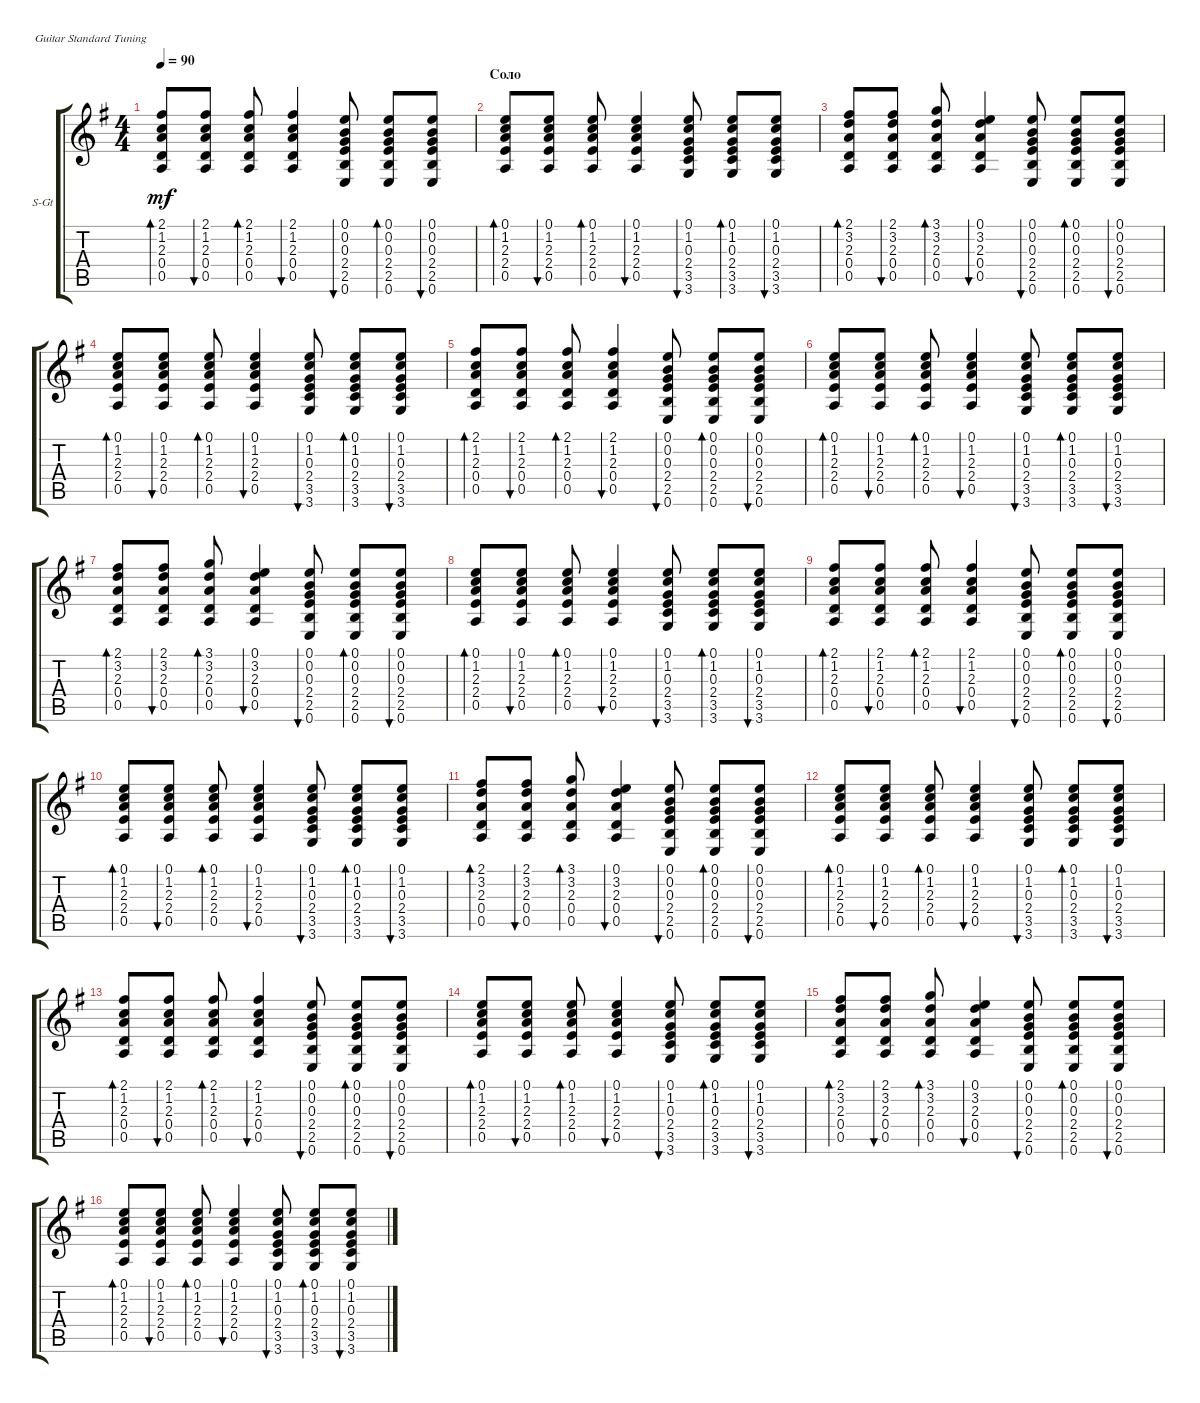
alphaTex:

\defaultSystemsLayout 4
\bracketExtendMode groupsimilarinstruments
\firstSystemTrackNameOrientation horizontal
\otherSystemsTrackNameOrientation horizontal
\track ("РИТМ" "S-Gt") {instrument acousticguitarsteel}
\staff {score tabs}
\tuning (E4 B3 G3 D3 A2 E2)
\ts (4 4)
\tempo 90
\clef g2
\ks eminor
(1.2 2.1 2.3 0.4 0.5).8{bd 30 dy mf} (1.2 2.1 2.3 0.4 0.5).8{bu 30} (1.2 2.1 2.3 0.4 0.5).8{bd 30} (0.5 0.4 2.3 1.2 2.1).4{bu 30} (0.6 2.5 2.4 0.3 0.2 0.1).8{bu 30} (0.6 2.5 2.4 0.3 0.2 0.1).8{bd 30} (0.6 2.5 2.4 0.3 0.2 0.1).8{bu 30} |
\section ("" "Соло")
(0.5 2.4 2.3 1.2 0.1).8{bd 30} (0.5 2.4 2.3 1.2 0.1).8{bu 30} (0.5 2.4 2.3 1.2 0.1).8{bd 30} (1.2 0.1 2.3 2.4 0.5).4{bu 30} (1.2 0.1 0.3 2.4 3.5 3.6).8{bu 30} (1.2 0.1 0.3 2.4 3.5 3.6).8{bd 30} (1.2 0.1 0.3 2.4 3.5 3.6).8{bu 30} |
(3.2 2.1 2.3 0.4 0.5).8{bd 30} (3.2 2.1 2.3 0.4 0.5).8{bu 30} (3.2 3.1 2.3 0.4 0.5).8{bd 30} (0.5 0.4 2.3 3.2 0.1).4{bu 30} (0.6 2.5 2.4 0.3 0.2 0.1).8{bu 30} (0.6 2.5 2.4 0.3 0.2 0.1).8{bd 30} (0.6 2.5 2.4 0.3 0.2 0.1).8{bu 30} |
(0.5 2.4 2.3 1.2 0.1).8{bd 30} (0.5 2.4 2.3 1.2 0.1).8{bu 30} (0.5 2.4 2.3 1.2 0.1).8{bd 30} (1.2 0.1 2.3 2.4 0.5).4{bu 30} (1.2 0.1 0.3 2.4 3.5 3.6).8{bu 30} (1.2 0.1 0.3 2.4 3.5 3.6).8{bd 30} (1.2 0.1 0.3 2.4 3.5 3.6).8{bu 30} |
(1.2 2.1 2.3 0.4 0.5).8{bd 30} (1.2 2.1 2.3 0.4 0.5).8{bu 30} (1.2 2.1 2.3 0.4 0.5).8{bd 30} (0.5 0.4 2.3 1.2 2.1).4{bu 30} (0.6 2.5 2.4 0.3 0.2 0.1).8{bu 30} (0.6 2.5 2.4 0.3 0.2 0.1).8{bd 30} (0.6 2.5 2.4 0.3 0.2 0.1).8{bu 30} |
(0.5 2.4 2.3 1.2 0.1).8{bd 30} (0.5 2.4 2.3 1.2 0.1).8{bu 30} (0.5 2.4 2.3 1.2 0.1).8{bd 30} (1.2 0.1 2.3 2.4 0.5).4{bu 30} (1.2 0.1 0.3 2.4 3.5 3.6).8{bu 30} (1.2 0.1 0.3 2.4 3.5 3.6).8{bd 30} (1.2 0.1 0.3 2.4 3.5 3.6).8{bu 30} |
(3.2 2.1 2.3 0.4 0.5).8{bd 30} (3.2 2.1 2.3 0.4 0.5).8{bu 30} (3.2 3.1 2.3 0.4 0.5).8{bd 30} (0.5 0.4 2.3 3.2 0.1).4{bu 30} (0.6 2.5 2.4 0.3 0.2 0.1).8{bu 30} (0.6 2.5 2.4 0.3 0.2 0.1).8{bd 30} (0.6 2.5 2.4 0.3 0.2 0.1).8{bu 30} |
(0.5 2.4 2.3 1.2 0.1).8{bd 30} (0.5 2.4 2.3 1.2 0.1).8{bu 30} (0.5 2.4 2.3 1.2 0.1).8{bd 30} (1.2 0.1 2.3 2.4 0.5).4{bu 30} (1.2 0.1 0.3 2.4 3.5 3.6).8{bu 30} (1.2 0.1 0.3 2.4 3.5 3.6).8{bd 30} (1.2 0.1 0.3 2.4 3.5 3.6).8{bu 30} |
(1.2 2.1 2.3 0.4 0.5).8{bd 30} (1.2 2.1 2.3 0.4 0.5).8{bu 30} (1.2 2.1 2.3 0.4 0.5).8{bd 30} (0.5 0.4 2.3 1.2 2.1).4{bu 30} (0.6 2.5 2.4 0.3 0.2 0.1).8{bu 30} (0.6 2.5 2.4 0.3 0.2 0.1).8{bd 30} (0.6 2.5 2.4 0.3 0.2 0.1).8{bu 30} |
(0.5 2.4 2.3 1.2 0.1).8{bd 30} (0.5 2.4 2.3 1.2 0.1).8{bu 30} (0.5 2.4 2.3 1.2 0.1).8{bd 30} (1.2 0.1 2.3 2.4 0.5).4{bu 30} (1.2 0.1 0.3 2.4 3.5 3.6).8{bu 30} (1.2 0.1 0.3 2.4 3.5 3.6).8{bd 30} (1.2 0.1 0.3 2.4 3.5 3.6).8{bu 30} |
(3.2 2.1 2.3 0.4 0.5).8{bd 30} (3.2 2.1 2.3 0.4 0.5).8{bu 30} (3.2 3.1 2.3 0.4 0.5).8{bd 30} (0.5 0.4 2.3 3.2 0.1).4{bu 30} (0.6 2.5 2.4 0.3 0.2 0.1).8{bu 30} (0.6 2.5 2.4 0.3 0.2 0.1).8{bd 30} (0.6 2.5 2.4 0.3 0.2 0.1).8{bu 30} |
(0.5 2.4 2.3 1.2 0.1).8{bd 30} (0.5 2.4 2.3 1.2 0.1).8{bu 30} (0.5 2.4 2.3 1.2 0.1).8{bd 30} (1.2 0.1 2.3 2.4 0.5).4{bu 30} (1.2 0.1 0.3 2.4 3.5 3.6).8{bu 30} (1.2 0.1 0.3 2.4 3.5 3.6).8{bd 30} (1.2 0.1 0.3 2.4 3.5 3.6).8{bu 30} |
(1.2 2.1 2.3 0.4 0.5).8{bd 30} (1.2 2.1 2.3 0.4 0.5).8{bu 30} (1.2 2.1 2.3 0.4 0.5).8{bd 30} (0.5 0.4 2.3 1.2 2.1).4{bu 30} (0.6 2.5 2.4 0.3 0.2 0.1).8{bu 30} (0.6 2.5 2.4 0.3 0.2 0.1).8{bd 30} (0.6 2.5 2.4 0.3 0.2 0.1).8{bu 30} |
(0.5 2.4 2.3 1.2 0.1).8{bd 30} (0.5 2.4 2.3 1.2 0.1).8{bu 30} (0.5 2.4 2.3 1.2 0.1).8{bd 30} (1.2 0.1 2.3 2.4 0.5).4{bu 30} (1.2 0.1 0.3 2.4 3.5 3.6).8{bu 30} (1.2 0.1 0.3 2.4 3.5 3.6).8{bd 30} (1.2 0.1 0.3 2.4 3.5 3.6).8{bu 30} |
(3.2 2.1 2.3 0.4 0.5).8{bd 30} (3.2 2.1 2.3 0.4 0.5).8{bu 30} (3.2 3.1 2.3 0.4 0.5).8{bd 30} (0.5 0.4 2.3 3.2 0.1).4{bu 30} (0.6 2.5 2.4 0.3 0.2 0.1).8{bu 30} (0.6 2.5 2.4 0.3 0.2 0.1).8{bd 30} (0.6 2.5 2.4 0.3 0.2 0.1).8{bu 30} |
(0.5 2.4 2.3 1.2 0.1).8{bd 30} (0.5 2.4 2.3 1.2 0.1).8{bu 30} (0.5 2.4 2.3 1.2 0.1).8{bd 30} (1.2 0.1 2.3 2.4 0.5).4{bu 30} (1.2 0.1 0.3 2.4 3.5 3.6).8{bu 30} (1.2 0.1 0.3 2.4 3.5 3.6).8{bd 30} (1.2 0.1 0.3 2.4 3.5 3.6).8{bu 30}
